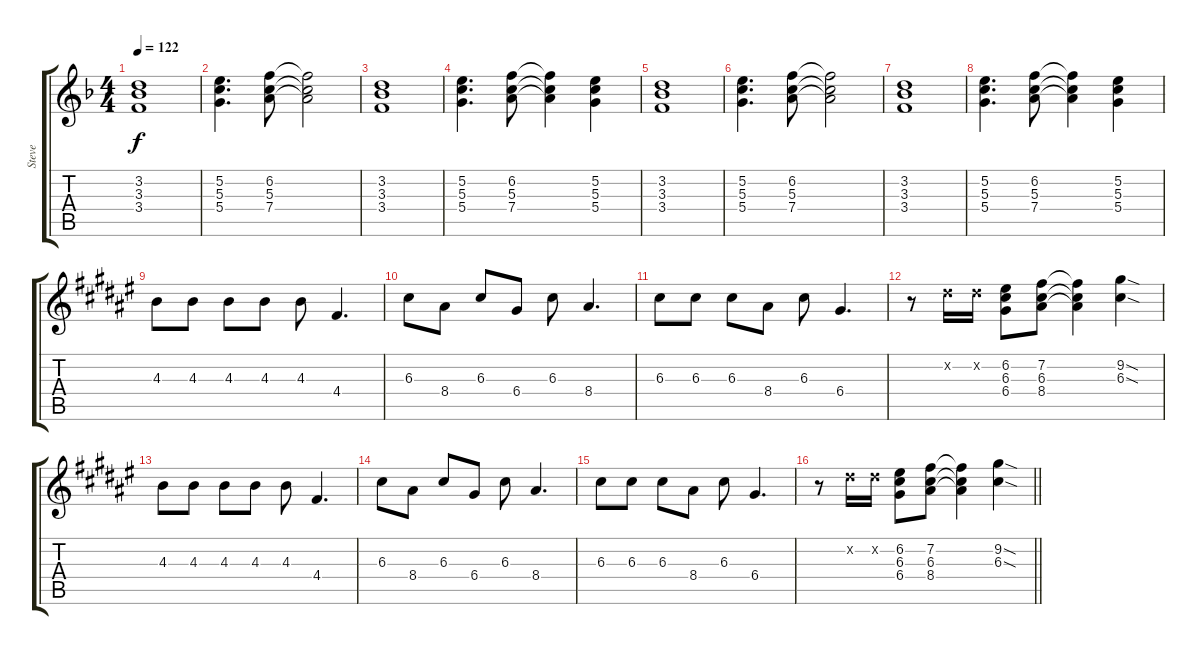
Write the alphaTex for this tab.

\track ("Steve" "Steve") {instrument distortionguitar}
\staff {score tabs}
\tuning (E4 B3 G3 D3 A2 E2) {hide}
\ts (4 4)
\tempo 122
\clef g2
\ks f
(3.2 3.3 3.4).1{dy f} |
(5.2 5.3 5.4).4{d} (6.2 5.3 7.4).8 (6.2{t} 5.3{t} 7.4{t}).2 |
(3.2 3.3 3.4).1 |
(5.2 5.3 5.4).4{d} (6.2 5.3 7.4).8 (6.2{t} 5.3{t} 7.4{t}).4 (5.2 5.3 5.4).4 |
(3.2 3.3 3.4).1 |
(5.2 5.3 5.4).4{d} (6.2 5.3 7.4).8 (6.2{t} 5.3{t} 7.4{t}).2 |
(3.2 3.3 3.4).1 |
(5.2 5.3 5.4).4{d} (6.2 5.3 7.4).8 (6.2{t} 5.3{t} 7.4{t}).4 (5.2 5.3 5.4).4 |
\ks f#
4.3.8 4.3.8 4.3.8 4.3.8 4.3.8 4.4.4{d} |
6.3.8 8.4.8 6.3.8 6.4.8 6.3.8 8.4.4{d} |
6.3.8 6.3.8 6.3.8 8.4.8 6.3.8 6.4.4{d} |
r.8 4.2{x}.16 4.2{x}.16 (6.2 6.3 6.4).8 (7.2 6.3 8.4).8 (7.2{t} 6.3{t} 8.4{t}).4 (9.2{sod} 6.3{sod}).4 |
4.3.8 4.3.8 4.3.8 4.3.8 4.3.8 4.4.4{d} |
6.3.8 8.4.8 6.3.8 6.4.8 6.3.8 8.4.4{d} |
6.3.8 6.3.8 6.3.8 8.4.8 6.3.8 6.4.4{d} |
\barLineRight lightlight
r.8 4.2{x}.16 4.2{x}.16 (6.2 6.3 6.4).8 (7.2 6.3 8.4).8 (7.2{t} 6.3{t} 8.4{t}).4 (9.2{sod} 6.3{sod}).4
